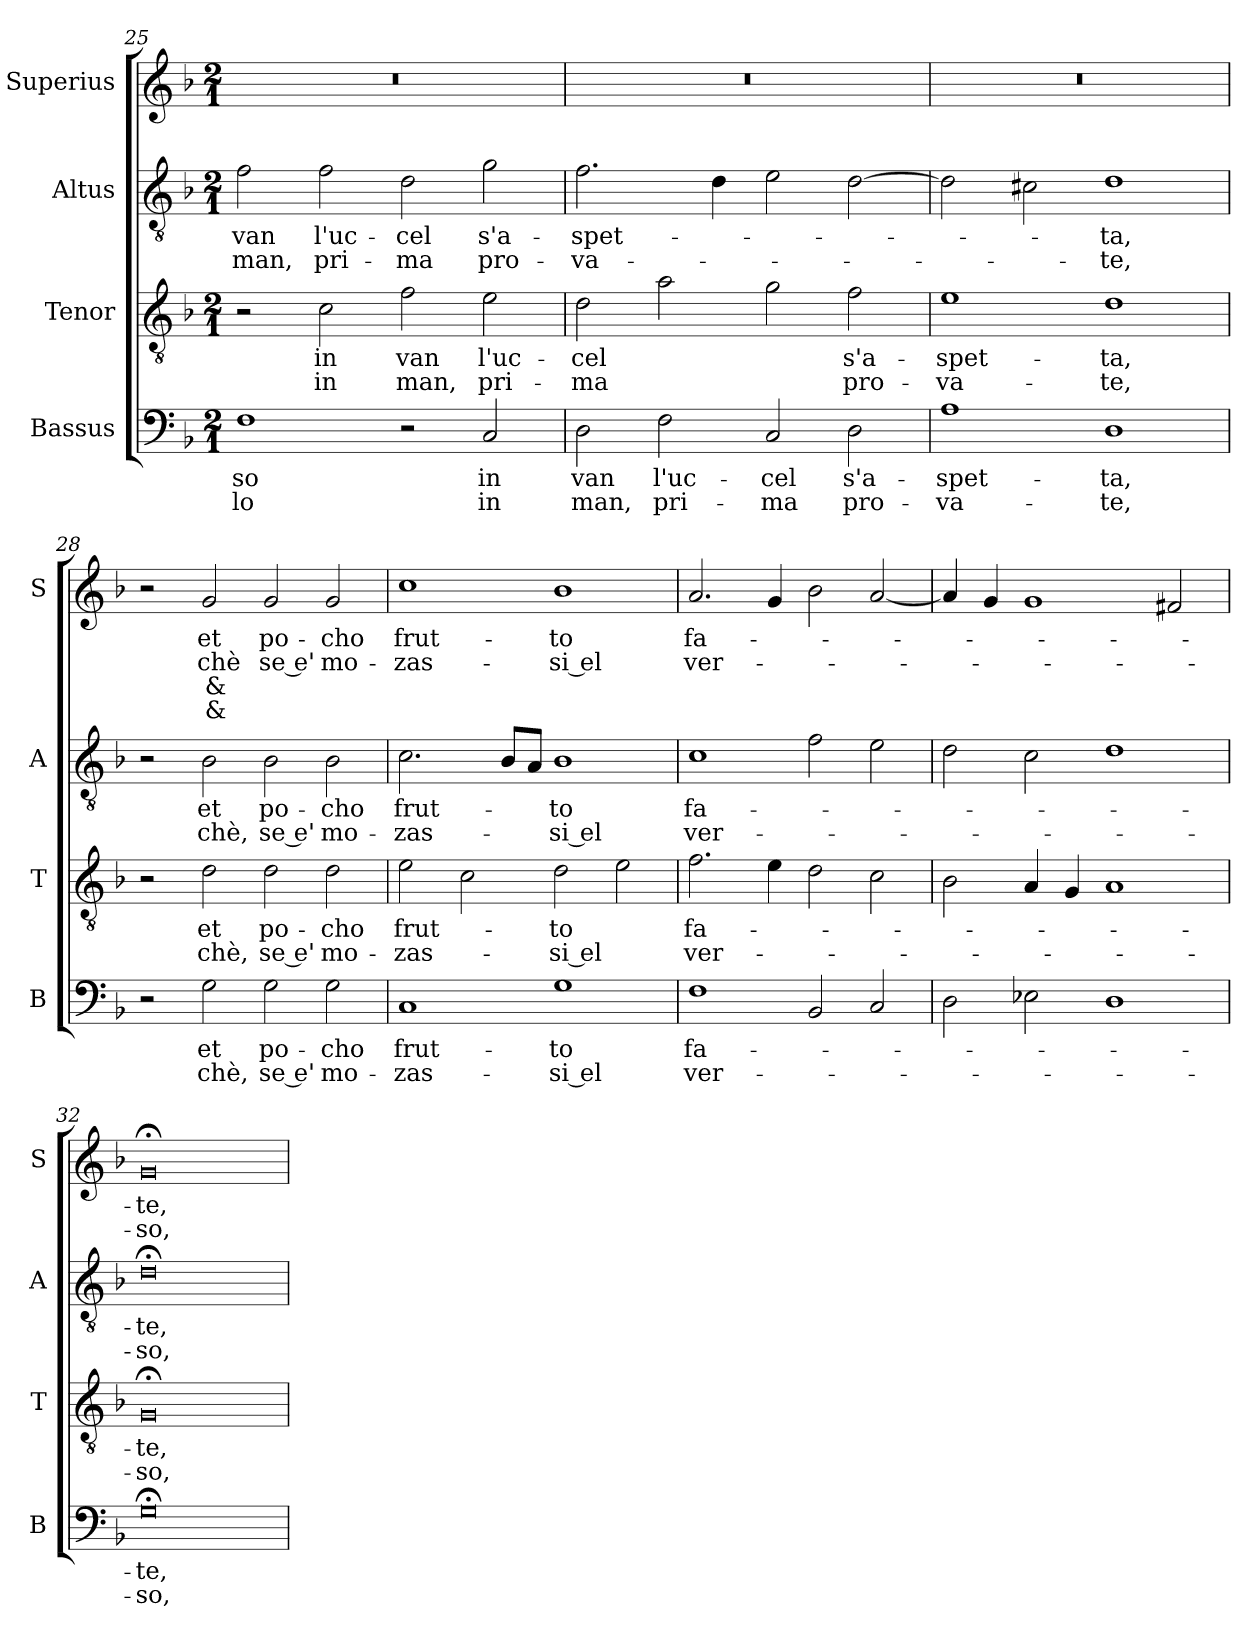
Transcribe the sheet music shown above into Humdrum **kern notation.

**kern	**text	**text	**kern	**text	**text	**kern	**text	**text	**kern	**text	**text	**text	**text
*part4	*part4	*part4	*part3	*part3	*part3	*part2	*part2	*part2	*part1	*part1	*part1	*part1	*part1
*staff4	*staff4	*staff4	*staff3	*staff3	*staff3	*staff2	*staff2	*staff2	*staff1	*staff1	*staff1	*staff1	*staff1
*I"Bassus	*	*	*I"Tenor	*	*	*I"Altus	*	*	*I"Superius	*	*	*	*
*I'B	*	*	*I'T	*	*	*I'A	*	*	*I'S	*	*	*	*
*clefF4	*	*	*clefGv2	*	*	*clefGv2	*	*	*clefG2	*	*	*	*
*k[b-]	*	*	*k[b-]	*	*	*k[b-]	*	*	*k[b-]	*	*	*	*
*M2/1	*	*	*M2/1	*	*	*M2/1	*	*	*M2/1	*	*	*	*
=25	=25	=25	=25	=25	=25	=25	=25	=25	=25	=25	=25	=25	=25
1F	-so	-lo	2r	.	.	2f\	van	man,	0r	.	.	.	.
.	.	.	2c\	in	in	2f\	l'uc-	pri-	.	.	.	.	.
2r	.	.	2f\	van	man,	2d\	-cel	-ma	.	.	.	.	.
2C/	in	in	2e\	l'uc-	pri-	2g\	s'a-	pro-	.	.	.	.	.
=26	=26	=26	=26	=26	=26	=26	=26	=26	=26	=26	=26	=26	=26
2D\	van	man,	2d\	-cel	-ma	2.f\	-spet-	-va-	0r	.	.	.	.
2F\	l'uc-	pri-	2a\	.	.	.	.	.	.	.	.	.	.
.	.	.	.	.	.	4d\	.	.	.	.	.	.	.
2C/	-cel	-ma	2g\	.	.	2e\	.	.	.	.	.	.	.
2D\	s'a-	pro-	2f\	s'a-	pro-	[2d\	.	.	.	.	.	.	.
=27	=27	=27	=27	=27	=27	=27	=27	=27	=27	=27	=27	=27	=27
1A	-spet-	-va-	1e	-spet-	-va-	2d\]	.	.	0r	.	.	.	.
.	.	.	.	.	.	2c#X\	.	.	.	.	.	.	.
1D	-ta,	-te,	1d	-ta,	-te,	1d	-ta,	-te,	.	.	.	.	.
=28	=28	=28	=28	=28	=28	=28	=28	=28	=28	=28	=28	=28	=28
2r	.	.	2r	.	.	2r	.	.	2r	.	.	.	.
2G\	et	chè,	2d\	et	chè,	2B-\	et	chè,	2g/	et	chè	&	&
2G\	po-	se e'	2d\	po-	se e'	2B-\	po-	se e'	2g/	po-	se e'	.	.
2G\	-cho	mo-	2d\	-cho	mo-	2B-\	-cho	mo-	2g/	-cho	mo-	.	.
=29	=29	=29	=29	=29	=29	=29	=29	=29	=29	=29	=29	=29	=29
1C	frut-	-zas-	2e\	frut-	-zas-	2.c\	frut-	-zas-	1cc	frut-	-zas-	.	.
.	.	.	2c\	.	.	.	.	.	.	.	.	.	.
.	.	.	.	.	.	8B-/L	.	.	.	.	.	.	.
.	.	.	.	.	.	8A/J	.	.	.	.	.	.	.
1G	-to	-si el	2d\	-to	-si el	1B-	-to	-si el	1b-	-to	-si el	.	.
.	.	.	2e\	.	.	.	.	.	.	.	.	.	.
=30	=30	=30	=30	=30	=30	=30	=30	=30	=30	=30	=30	=30	=30
1F	fa-	ver-	2.f\	fa-	ver-	1c	fa-	ver-	2.a/	fa-	ver-	.	.
.	.	.	4e\	.	.	.	.	.	4g/	.	.	.	.
2BB-/	.	.	2d\	.	.	2f\	.	.	2b-\	.	.	.	.
2C/	.	.	2c\	.	.	2e\	.	.	[2a/	.	.	.	.
=31	=31	=31	=31	=31	=31	=31	=31	=31	=31	=31	=31	=31	=31
2D\	.	.	2B-\	.	.	2d\	.	.	4a/]	.	.	.	.
.	.	.	.	.	.	.	.	.	4g/	.	.	.	.
2E-X\	.	.	4A/	.	.	2c\	.	.	1g	.	.	.	.
.	.	.	4G/	.	.	.	.	.	.	.	.	.	.
1D	.	.	1A	.	.	1d	.	.	.	.	.	.	.
.	.	.	.	.	.	.	.	.	2f#X/	.	.	.	.
=32	=32	=32	=32	=32	=32	=32	=32	=32	=32	=32	=32	=32	=32
0G;<	-te,	-so,	0G;<	-te,	-so,	0d;<	-te,	-so,	0g;<	-te,	-so,	.	.
=	=	=	=	=	=	=	=	=	=	=	=	=	=
*-	*-	*-	*-	*-	*-	*-	*-	*-	*-	*-	*-	*-	*-
